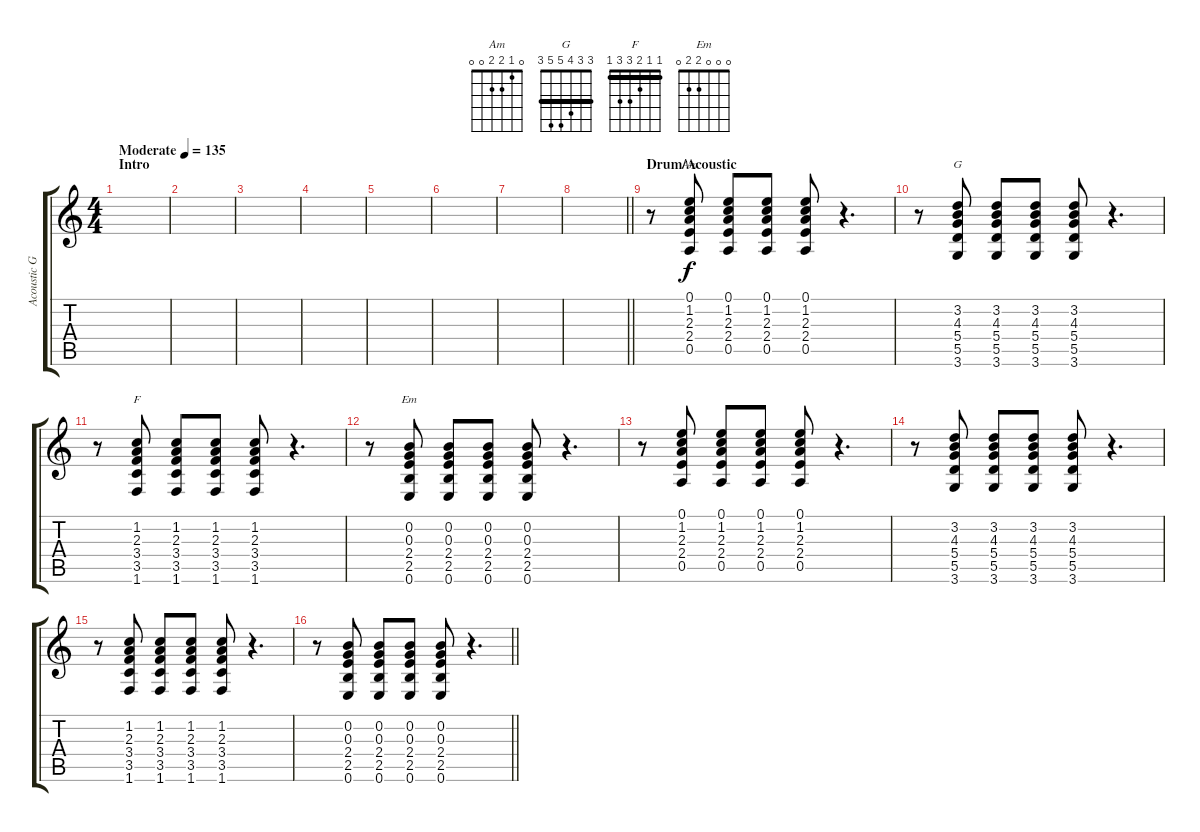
\track ("Acoustic Guitar" "Acoustic G") {instrument acousticguitarsteel}
\staff {score tabs}
\tuning (E4 B3 G3 D3 A2 E2) {hide}
\chord ("Am" 0 1 2 2 0 0)
\chord ("G" 3 3 4 5 5 3) {barre 3}
\chord ("F" 1 1 2 3 3 1) {barre 1}
\chord ("Em" 0 0 0 2 2 0)
\ts (4 4)
\section ("" "Intro")
\tempo (135 "Moderate")
\clef g2
\ks c
|
|
|
|
|
|
|
\barLineRight lightlight
|
\section ("" "Drum/Acoustic")
r.8 (0.1 1.2 2.3 2.4 0.5).8{ch "Am"} (0.1 1.2 2.3 2.4 0.5).8 (0.1 1.2 2.3 2.4 0.5).8 (0.1 1.2 2.3 2.4 0.5).8 r.4{d} |
r.8 (3.2 4.3 5.4 5.5 3.6).8{ch "G"} (3.2 4.3 5.4 5.5 3.6).8 (3.2 4.3 5.4 5.5 3.6).8 (3.2 4.3 5.4 5.5 3.6).8 r.4{d} |
r.8 (1.2 2.3 3.4 3.5 1.6).8{ch "F"} (1.2 2.3 3.4 3.5 1.6).8 (1.2 2.3 3.4 3.5 1.6).8 (1.2 2.3 3.4 3.5 1.6).8 r.4{d} |
r.8 (0.2 0.3 2.4 2.5 0.6).8{ch "Em"} (0.2 0.3 2.4 2.5 0.6).8 (0.2 0.3 2.4 2.5 0.6).8 (0.2 0.3 2.4 2.5 0.6).8 r.4{d} |
r.8 (0.1 1.2 2.3 2.4 0.5).8 (0.1 1.2 2.3 2.4 0.5).8 (0.1 1.2 2.3 2.4 0.5).8 (0.1 1.2 2.3 2.4 0.5).8 r.4{d} |
r.8 (3.2 4.3 5.4 5.5 3.6).8 (3.2 4.3 5.4 5.5 3.6).8 (3.2 4.3 5.4 5.5 3.6).8 (3.2 4.3 5.4 5.5 3.6).8 r.4{d} |
r.8 (1.2 2.3 3.4 3.5 1.6).8 (1.2 2.3 3.4 3.5 1.6).8 (1.2 2.3 3.4 3.5 1.6).8 (1.2 2.3 3.4 3.5 1.6).8 r.4{d} |
\barLineRight lightlight
r.8 (0.2 0.3 2.4 2.5 0.6).8 (0.2 0.3 2.4 2.5 0.6).8 (0.2 0.3 2.4 2.5 0.6).8 (0.2 0.3 2.4 2.5 0.6).8 r.4{d}
